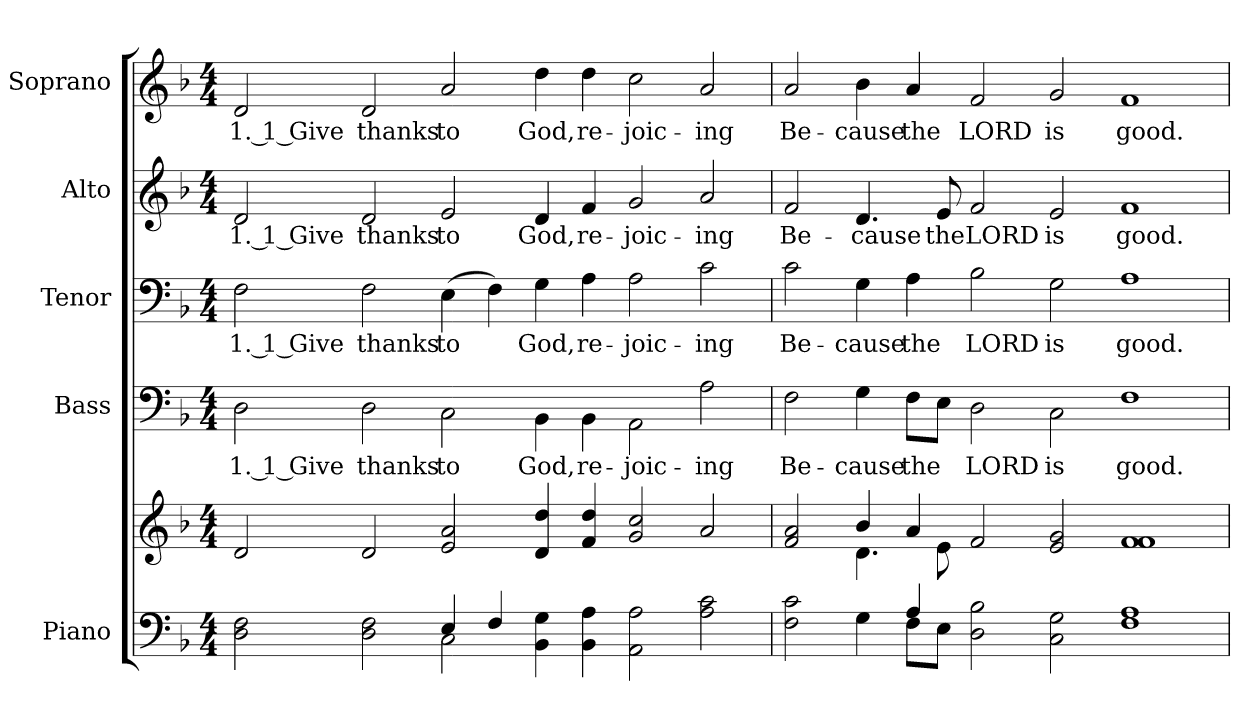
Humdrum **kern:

**kern	**kern	**kern	**text	**kern	**text	**kern	**text	**kern	**text
*part5	*part5	*part4	*part4	*part3	*part3	*part2	*part2	*part1	*part1
*staff6	*staff5	*staff4	*staff4	*staff3	*staff3	*staff2	*staff2	*staff1	*staff1
*I"Piano	*	*I"Bass	*	*I"Tenor	*	*I"Alto	*	*I"Soprano	*
*I'Pno.	*	*I'B.	*	*I'T.	*	*I'A.	*	*I'S.	*
!!LO:PB:g=z
*clefF4	*clefG2	*clefF4	*	*clefF4	*	*clefG2	*	*clefG2	*
*k[b-]	*k[b-]	*k[b-]	*	*k[b-]	*	*k[b-]	*	*k[b-]	*
*F:	*F:	*F:	*	*F:	*	*F:	*	*F:	*
*M4/4	*M4/4	*M4/4	*	*M4/4	*	*M4/4	*	*M4/4	*
*MM165	*MM165	*MM165	*	*MM165	*	*MM165	*	*MM165	*
=1	=1	=1	=1	=1	=1	=1	=1	=1	=1
*^	*	*	*	*	*	*	*	*	*
!	!	!	!	!LO:LY:b:color=#000000	!	!	!	!	!	!
!	!	!	!	!	!	!LO:LY:b:color=#000000	!	!	!	!
!	!	!	!	!	!	!	!	!LO:LY:b:color=#000000	!	!
!	!	!	!	!	!	!	!	!	!	!LO:LY:b:color=#000000
2Di\ 2Fi	1ryy	2di/	2Di\	1. 1 Give	2Fi\	1. 1 Give	2di/	1. 1 Give	2di/	1. 1 Give
!	!	!	!	!LO:LY:b:color=#000000	!	!	!	!	!	!
!	!	!	!	!	!	!LO:LY:b:color=#000000	!	!	!	!
!	!	!	!	!	!	!	!	!LO:LY:b:color=#000000	!	!
!	!	!	!	!	!	!	!	!	!	!LO:LY:b:color=#000000
2Di\ 2Fi	.	2di/	2Di\	thanks	2Fi\	thanks	2di/	thanks	2di/	thanks
!	!	!	!	!LO:LY:b:color=#000000	!	!	!	!	!	!
!	!	!	!	!	!	!LO:LY:b:color=#000000	!	!	!	!
!	!	!	!	!	!	!	!	!LO:LY:b:color=#000000	!	!
!	!	!	!	!	!	!	!	!	!	!LO:LY:b:color=#000000
4Ei/	2Ci\	2ei/ 2ai	2Ci\	to	(4Ei\	to	2ei/	to	2ai/	to
4Fi/	.	.	.	.	4Fi\)	.	.	.	.	.
!	!	!	!	!LO:LY:b:color=#000000	!	!	!	!	!	!
!	!	!	!	!	!	!LO:LY:b:color=#000000	!	!	!	!
!	!	!	!	!	!	!	!	!LO:LY:b:color=#000000	!	!
!	!	!	!	!	!	!	!	!	!	!LO:LY:b:color=#000000
4BB-i\ 4Gi	1.ryy	4di/ 4ddi	4BB-i\	God,	4Gi\	God,	4di/	God,	4ddi\	God,
!	!	!	!	!LO:LY:b:color=#000000	!	!	!	!	!	!
!	!	!	!	!	!	!LO:LY:b:color=#000000	!	!	!	!
!	!	!	!	!	!	!	!	!LO:LY:b:color=#000000	!	!
!	!	!	!	!	!	!	!	!	!	!LO:LY:b:color=#000000
4BB-i\ 4Ai	.	4fi/ 4ddi	4BB-i\	re-	4Ai\	re-	4fi/	re-	4ddi\	re-
!	!	!	!	!LO:LY:b:color=#000000	!	!	!	!	!	!
!	!	!	!	!	!	!LO:LY:b:color=#000000	!	!	!	!
!	!	!	!	!	!	!	!	!LO:LY:b:color=#000000	!	!
!	!	!	!	!	!	!	!	!	!	!LO:LY:b:color=#000000
2AAi\ 2Ai	.	2gi/ 2cci	2AAi\	-joic-	2Ai\	-joic-	2gi/	-joic-	2cci\	-joic-
!	!	!	!	!LO:LY:b:color=#000000	!	!	!	!	!	!
!	!	!	!	!	!	!LO:LY:b:color=#000000	!	!	!	!
!	!	!	!	!	!	!	!	!LO:LY:b:color=#000000	!	!
!	!	!	!	!	!	!	!	!	!	!LO:LY:b:color=#000000
2Ai\ 2ci	.	2ai/	2Ai\	-ing	2ci\	-ing	2ai/	-ing	2ai/	-ing
!!LO:PB:g=z
=2	=2	=2	=2	=2	=2	=2	=2	=2	=2	=2
*	*	*^	*	*	*	*	*	*	*	*
!	!	!	!	!	!LO:LY:b:color=#000000	!	!	!	!	!	!
!	!	!	!	!	!	!	!LO:LY:b:color=#000000	!	!	!	!
!	!	!	!	!	!	!	!	!	!LO:LY:b:color=#000000	!	!
!	!	!	!	!	!	!	!	!	!	!	!LO:LY:b:color=#000000
2Fi\ 2ci	2.ryy	2fi/ 2ai	2ryy	2Fi\	Be-	2ci\	Be-	2fi/	Be-	2ai/	Be-
!	!	!	!	!	!LO:LY:b:color=#000000	!	!	!	!	!	!
!	!	!	!	!	!	!	!LO:LY:b:color=#000000	!	!	!	!
!	!	!	!	!	!	!	!	!	!LO:LY:b:color=#000000	!	!
!	!	!	!	!	!	!	!	!	!	!	!LO:LY:b:color=#000000
4Gi\	.	4b-i/	4.di\	4Gi\	-cause	4Gi\	-cause	4.di/	-cause	4b-i\	-cause
!	!	!	!	!	!LO:LY:b:color=#000000	!	!	!	!	!	!
!	!	!	!	!	!	!	!LO:LY:b:color=#000000	!	!	!	!
!	!	!	!	!	!	!	!	!	!	!	!LO:LY:b:color=#000000
4Ai/	8Fi\L	4ai/	.	8Fi\L	the	4Ai\	the	.	.	4ai/	the
!	!	!	!	!	!	!	!	!	!LO:LY:b:color=#000000	!	!
.	8Ei\J	.	8ei\	8Ei\J	.	.	.	8ei/	the	.	.
!	!	!	!	!	!LO:LY:b:color=#000000	!	!	!	!	!	!
!	!	!	!	!	!	!	!LO:LY:b:color=#000000	!	!	!	!
!	!	!	!	!	!	!	!	!	!LO:LY:b:color=#000000	!	!
!	!	!	!	!	!	!	!	!	!	!	!LO:LY:b:color=#000000
2Di\ 2B-i	0ryy	2fi/	0ryy	2Di\	LORD	2B-i\	LORD	2fi/	LORD	2fi/	LORD
!	!	!	!	!	!LO:LY:b:color=#000000	!	!	!	!	!	!
!	!	!	!	!	!	!	!LO:LY:b:color=#000000	!	!	!	!
!	!	!	!	!	!	!	!	!	!LO:LY:b:color=#000000	!	!
!	!	!	!	!	!	!	!	!	!	!	!LO:LY:b:color=#000000
2Ci\ 2Gi	.	2ei/ 2gi	.	2Ci\	is	2Gi\	is	2ei/	is	2gi/	is
!	!	!	!	!	!LO:LY:b:color=#000000	!	!	!	!	!	!
!	!	!	!	!	!	!	!LO:LY:b:color=#000000	!	!	!	!
!	!	!	!	!	!	!	!	!	!LO:LY:b:color=#000000	!	!
!	!	!	!	!	!	!	!	!	!	!	!LO:LY:b:color=#000000
1Fi 1Ai	.	1fi 1fi	.	1Fi	good.	1Ai	good.	1fi	good.	1fi	good.
*v	*v	*	*	*	*	*	*	*	*	*	*
*	*v	*v	*	*	*	*	*	*	*	*
=	=	=	=	=	=	=	=	=	=
*-	*-	*-	*-	*-	*-	*-	*-	*-	*-
